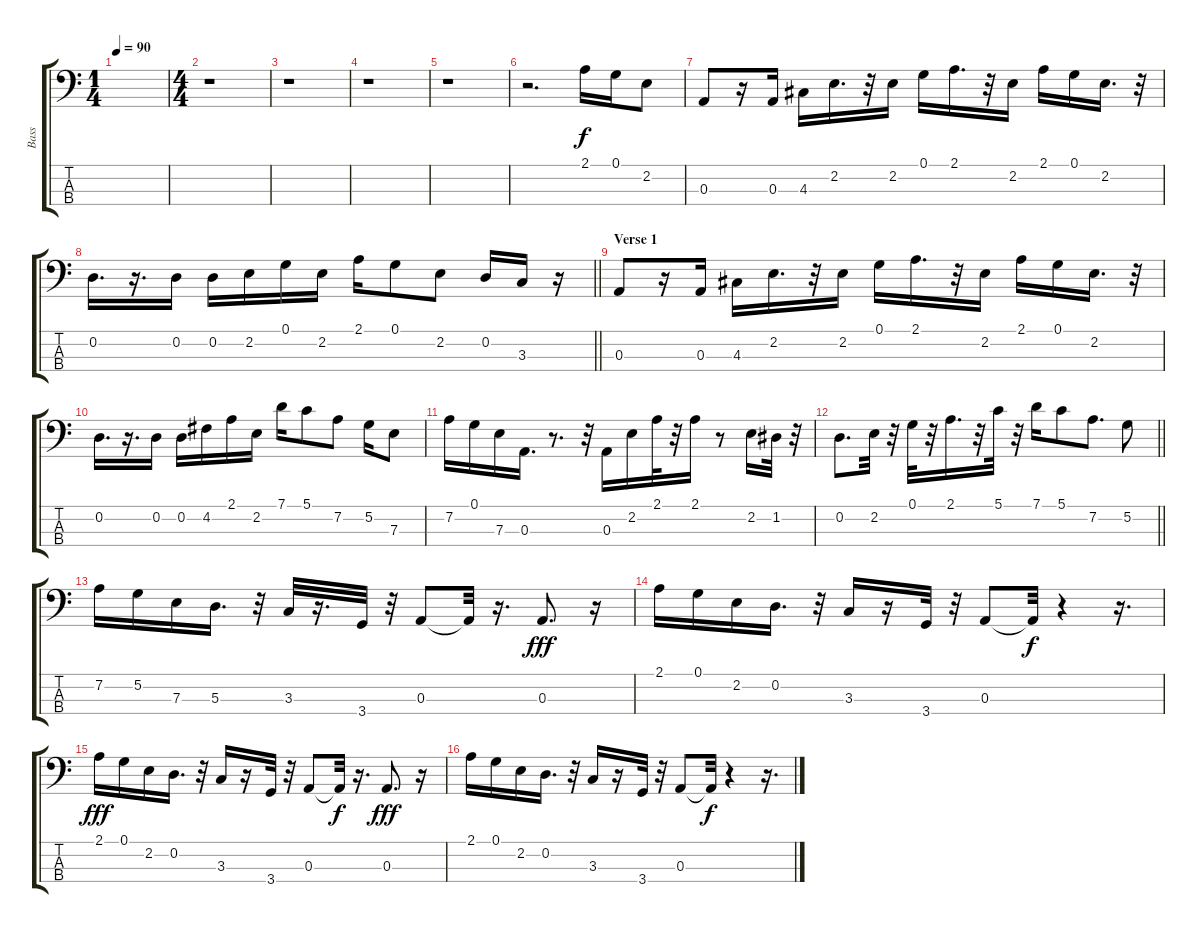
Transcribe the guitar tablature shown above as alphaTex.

\track ("Bass" "Bass") {instrument electricbasspick}
\staff {score tabs}
\tuning (G2 D2 A1 E1) {hide}
\ts (1 4)
\tempo 90
\clef f4
\ks c
|
\ts (4 4)
r.1 |
r.1 |
r.1 |
r.1 |
r.2{d} 2.1.16 0.1.16 2.2.8 |
0.3.8 r.16 0.3.16 4.3.16 2.2.16{d} r.32 2.2.16 0.1.16 2.1.16{d} r.32 2.2.16 2.1.16 0.1.16 2.2.16{d} r.32 |
\barLineRight lightlight
0.2.16{d} r.16{d} 0.2.16 0.2.16 2.2.16 0.1.16 2.2.16 2.1.16 0.1.8 2.2.8 0.2.16 3.3.16 r.16 |
\section ("" "Verse 1")
0.3.8 r.16 0.3.16 4.3.16 2.2.16{d} r.32 2.2.16 0.1.16 2.1.16{d} r.32 2.2.16 2.1.16 0.1.16 2.2.16{d} r.32 |
0.2.16{d} r.16{d} 0.2.16 0.2.16 4.2.16 2.1.16 2.2.16 7.1.16 5.1.8 7.2.8 5.2.16 7.3.8 |
7.2.16 0.1.16 7.3.16 0.3.16{d} r.8{d} r.32 0.3.16 2.2.16 2.1.32 r.32 2.1.16 r.8 2.2.16 1.2.32 r.32 |
\barLineRight lightlight
0.2.8{d} 2.2.32 r.32 0.1.32 r.32 2.1.16{d} r.32 5.1.32 r.32 7.1.16 5.1.8 7.2.8{d} 5.2.8 |
7.2.16 5.2.16 7.3.16 5.3.16{d} r.32 3.3.32 r.16{d} 3.4.32 r.32 0.3.8 0.3{t}.32{dy f} r.16{d} 0.3.8{d dy fff} r.16 |
2.1.16 0.1.16 2.2.16 0.2.16{d} r.32 3.3.16 r.16 3.4.32 r.32 0.3.8 0.3{t}.32{dy f} r.4 r.16{d} |
2.1.16{dy fff} 0.1.16 2.2.16 0.2.16{d} r.32 3.3.16 r.16 3.4.32 r.32 0.3.8 0.3{t}.32{dy f} r.16{d} 0.3.8{d dy fff} r.16 |
2.1.16 0.1.16 2.2.16 0.2.16{d} r.32 3.3.16 r.16 3.4.32 r.32 0.3.8 0.3{t}.32{dy f} r.4 r.16{d}
